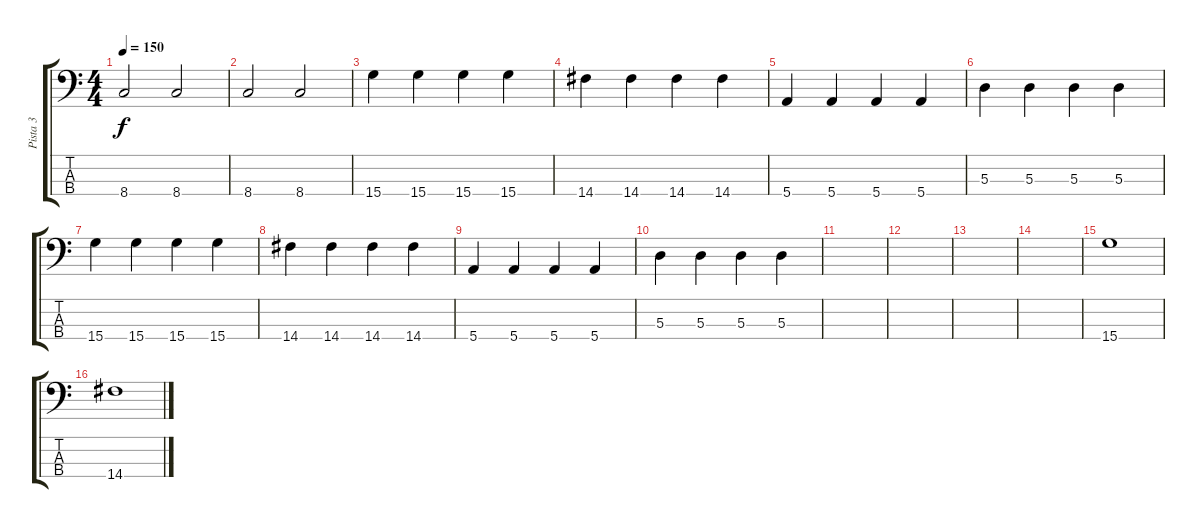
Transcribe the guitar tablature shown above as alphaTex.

\track ("Pista 3" "Pista 3") {instrument electricbassfinger}
\staff {score tabs}
\tuning (G2 D2 A1 E1) {hide}
\ts (4 4)
\tempo 150
\clef f4
\ks c
8.4.2{dy f} 8.4.2 |
8.4.2 8.4.2 |
15.4.4 15.4.4 15.4.4 15.4.4 |
14.4.4 14.4.4 14.4.4 14.4.4 |
5.4.4 5.4.4 5.4.4 5.4.4 |
5.3.4 5.3.4 5.3.4 5.3.4 |
15.4.4 15.4.4 15.4.4 15.4.4 |
14.4.4 14.4.4 14.4.4 14.4.4 |
5.4.4 5.4.4 5.4.4 5.4.4 |
5.3.4 5.3.4 5.3.4 5.3.4 |
|
|
|
|
15.4.1 |
14.4.1
